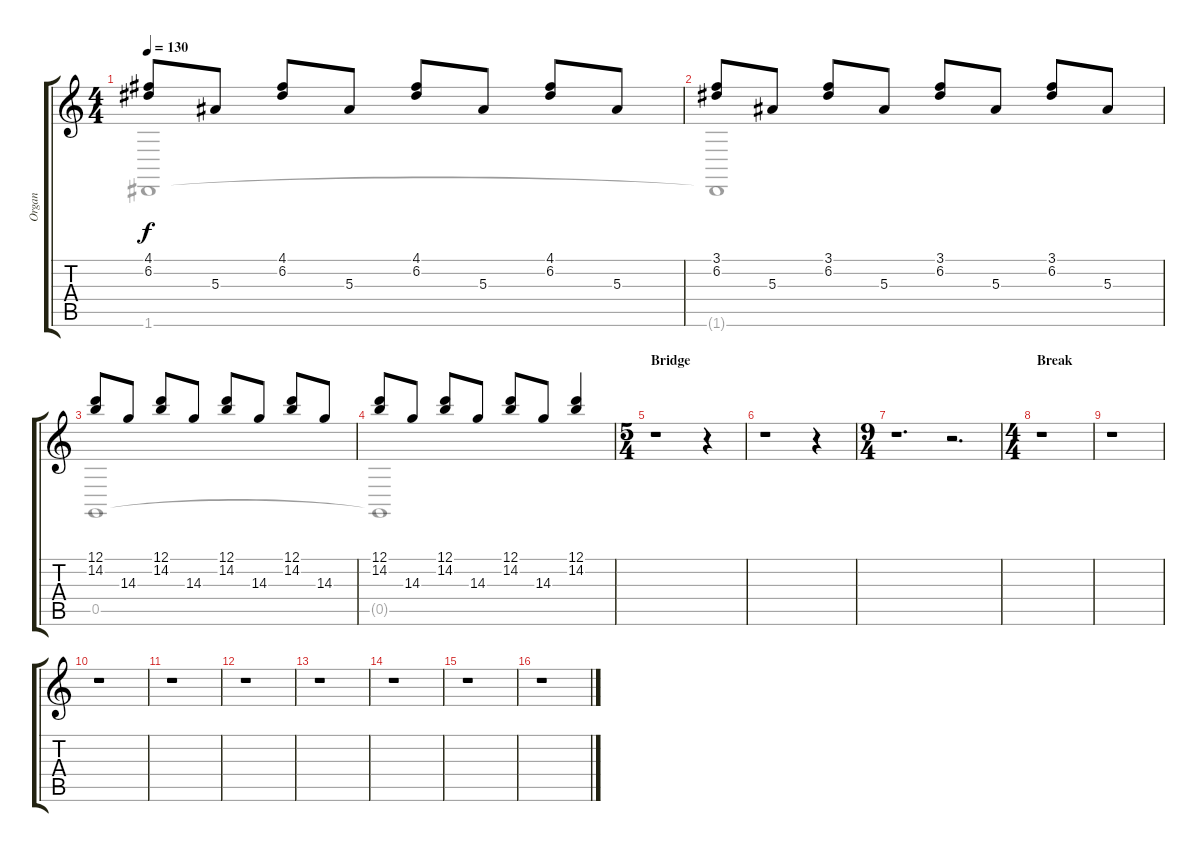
\track ("Organ" "Organ") {instrument rockorgan}
\staff {score tabs}
\tuning (D5 A4 F4 C4 G2 D2) {hide}
\voice
\ts (4 4)
\tempo 130
\clef g2
\ks c
(4.1 6.2).8{dy f} 5.3.8 (4.1 6.2).8 5.3.8 (4.1 6.2).8 5.3.8 (4.1 6.2).8 5.3.8 |
(3.1 6.2).8 5.3.8 (3.1 6.2).8 5.3.8 (3.1 6.2).8 5.3.8 (3.1 6.2).8 5.3.8 |
(12.1 14.2).8 14.3.8 (12.1 14.2).8 14.3.8 (12.1 14.2).8 14.3.8 (12.1 14.2).8 14.3.8 |
(12.1 14.2).8 14.3.8 (12.1 14.2).8 14.3.8 (12.1 14.2).8 14.3.8 (12.1 14.2).4 |
\ts (5 4)
\section ("" "Bridge")
r.1 r.4 |
r.1 r.4 |
\ts (9 4)
r.1{d} r.2{d} |
\ts (4 4)
\section ("" "Break")
r.1 |
r.1 |
r.1 |
r.1 |
r.1 |
r.1 |
r.1 |
r.1 |
r.1
\voice
\clef g2
\ottava regular
\simile none
\ks c
1.6.1{dy f} |
1.6{t}.1 |
0.5.1 |
0.5{t}.1 |
|
|
|
|
|
|
|
|
|
|
|
